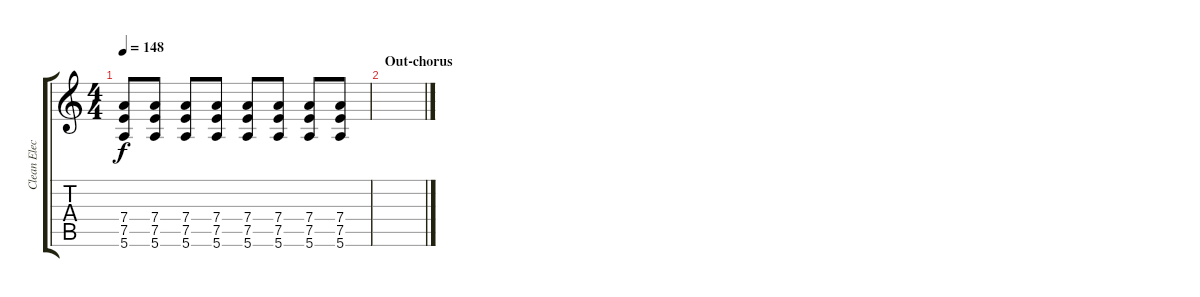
\track ("Clean Electric Guitar" "Clean Elec") {instrument electricguitarclean}
\staff {score tabs}
\tuning (E4 B3 G3 D3 A2 E2) {hide}
\ts (4 4)
\tempo 148
\clef g2
\ks c
(7.4 7.5 5.6).8{dy f} (7.4 7.5 5.6).8 (7.4 7.5 5.6).8 (7.4 7.5 5.6).8 (7.4 7.5 5.6).8 (7.4 7.5 5.6).8 (7.4 7.5 5.6).8 (7.4 7.5 5.6).8 |
\section ("" "Out-chorus")
